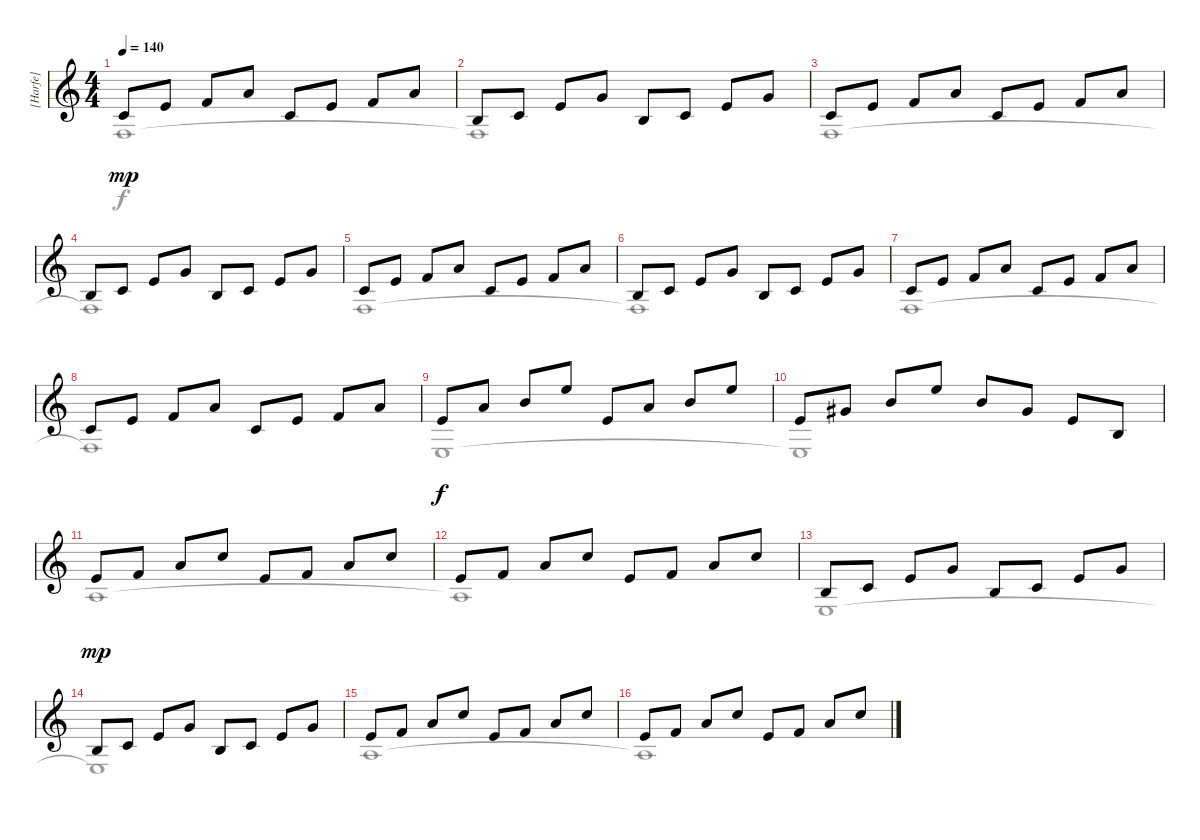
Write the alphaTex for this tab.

\track ("[Harfe]" "[Harfe]") {instrument orchestralharp}
\staff {score}
\tuning (E4 B3 G3 D3 A2 E2) {hide}
\voice
\ts (4 4)
\tempo 140
\clef g2
\ks c
5.3.8{dy mp} 9.3.8 6.2.8 10.2.8 5.3.8 9.3.8 6.2.8 10.2.8 |
4.3.8 5.3.8 5.2.8 8.2.8 4.3.8 5.3.8 5.2.8 8.2.8 |
5.3.8 9.3.8 6.2.8 10.2.8 5.3.8 9.3.8 6.2.8 10.2.8 |
4.3.8 5.3.8 5.2.8 8.2.8 4.3.8 5.3.8 5.2.8 8.2.8 |
5.3.8 9.3.8 6.2.8 10.2.8 5.3.8 9.3.8 6.2.8 10.2.8 |
4.3.8 5.3.8 5.2.8 8.2.8 4.3.8 5.3.8 5.2.8 8.2.8 |
5.3.8 9.3.8 6.2.8 10.2.8 5.3.8 9.3.8 6.2.8 10.2.8 |
5.3.8 9.3.8 6.2.8 10.2.8 5.3.8 9.3.8 6.2.8 10.2.8 |
9.3.8{dy f} 14.3.8 12.2.8 17.2.8 9.3.8 14.3.8 12.2.8 17.2.8 |
9.3.8 13.3.8 12.2.8 17.2.8 12.2.8 13.3.8 9.3.8 4.3.8 |
9.3.8{dy mp} 10.3.8 10.2.8 13.2.8 9.3.8 10.3.8 10.2.8 13.2.8 |
9.3.8 10.3.8 10.2.8 13.2.8 9.3.8 10.3.8 10.2.8 13.2.8 |
4.3.8 5.3.8 5.2.8 8.2.8 4.3.8 5.3.8 5.2.8 8.2.8 |
4.3.8 5.3.8 5.2.8 8.2.8 4.3.8 5.3.8 5.2.8 8.2.8 |
9.3.8 10.3.8 10.2.8 13.2.8 9.3.8 10.3.8 10.2.8 13.2.8 |
9.3.8 10.3.8 10.2.8 13.2.8 9.3.8 10.3.8 10.2.8 13.2.8
\voice
\clef g2
\ottava regular
\simile none
\ks c
3.4.1{dy f} |
3.4{t}.1 |
3.4.1 |
3.4{t}.1 |
3.4.1 |
3.4{t}.1 |
3.4.1 |
3.4{t}.1 |
2.4.1 |
2.4{t}.1 |
7.4.1 |
7.4{t}.1 |
2.4.1 |
2.4{t}.1 |
7.4.1 |
7.4{t}.1
